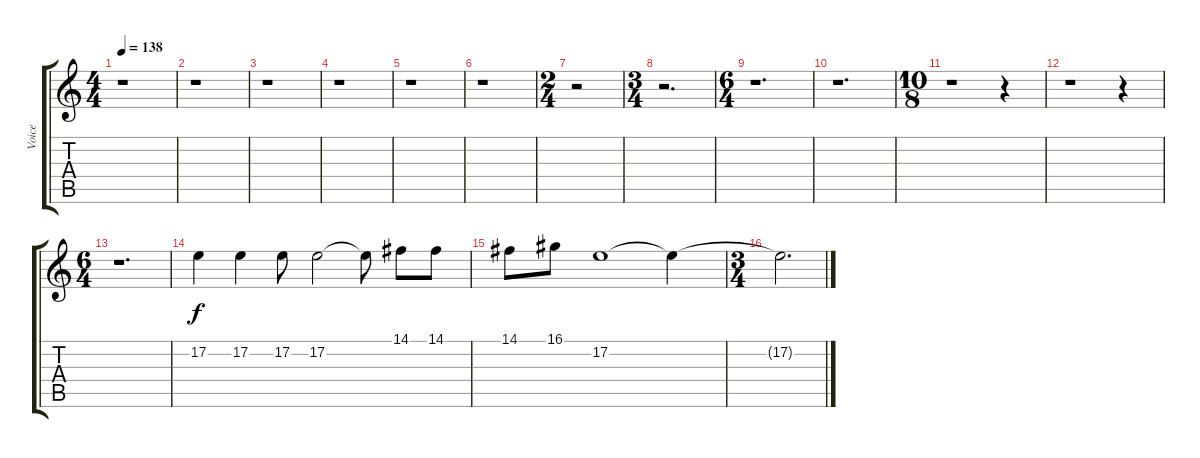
\track ("Voice" "Voice") {instrument oboe}
\staff {score tabs}
\tuning (E4 B3 G3 D3 A2 E2) {hide}
\ts (4 4)
\tempo 138
\clef g2
\ks c
r.1{dy f} |
r.1 |
r.1 |
r.1 |
r.1 |
r.1 |
\ts (2 4)
r.2 |
\ts (3 4)
r.2{d} |
\ts (6 4)
r.1{d} |
r.1{d} |
\ts (10 8)
r.1 r.4 |
r.1 r.4 |
\ts (6 4)
r.1{d} |
17.2.4 17.2.4 17.2.8 17.2.2 17.2{t}.8 14.1.8 14.1.8 |
14.1.8 16.1.8 17.2.1 17.2{t}.4 |
\ts (3 4)
17.2{t}.2{d}
